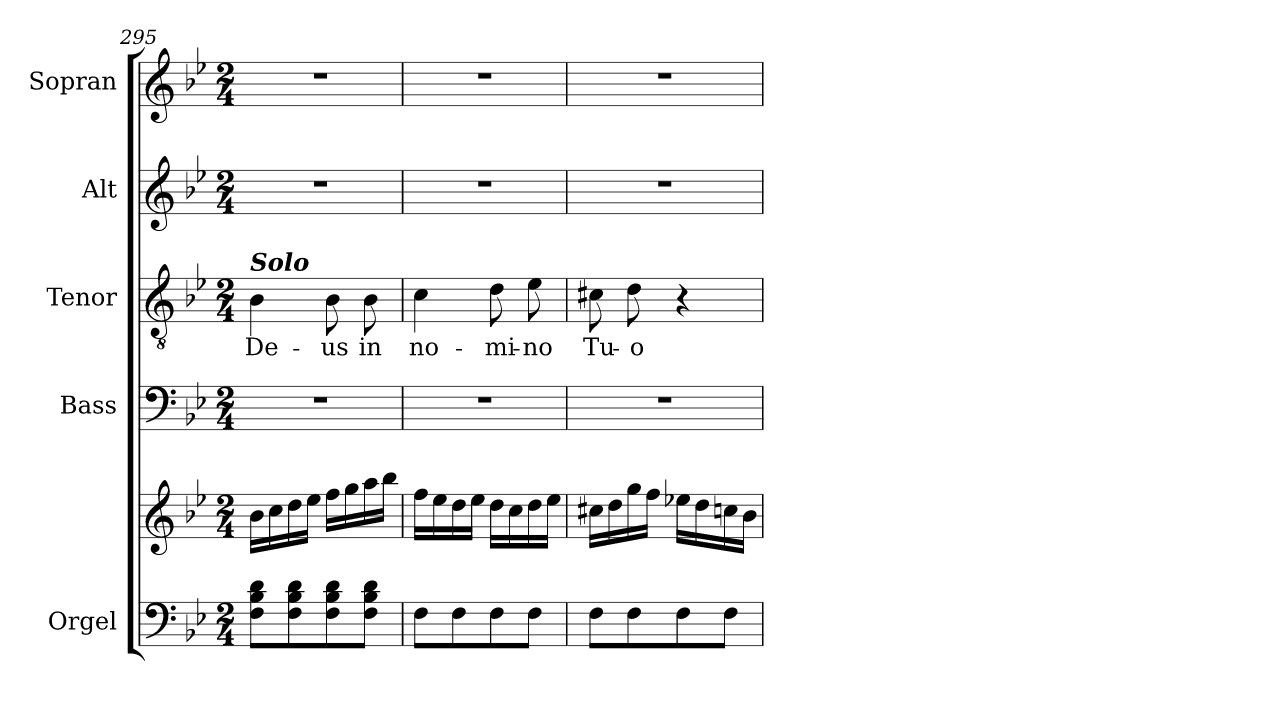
**kern	**kern	**kern	**kern	**text	**kern	**kern
*part5	*part5	*part4	*part3	*part3	*part2	*part1
*staff6	*staff5	*staff4	*staff3	*staff3	*staff2	*staff1
*I"Orgel	*	*I"Bass	*I"Tenor	*	*I"Alt	*I"Sopran
*I'Org.	*	*I'B.	*I'T.	*	*I'A.	*I'S.
*clefF4	*clefG2	*clefF4	*clefGv2	*	*clefG2	*clefG2
*k[b-e-]	*k[b-e-]	*k[b-e-]	*k[b-e-]	*	*k[b-e-]	*k[b-e-]
*B-:	*B-:	*B-:	*B-:	*	*B-:	*B-:
*M2/4	*M2/4	*M2/4	*M2/4	*	*M2/4	*M2/4
=295	=295	=295	=295	=295	=295	=295
!	!	!	!LO:TX:a:Bi:t=Solo	!	!	!
!	!	!	!	!LO:LY:b	!	!
8F\ 8B-\ 8d\L	16b-\LL	2r	4B-\	De-	2r	2r
.	16cc\	.	.	.	.	.
8F\ 8B-\ 8d\	16dd\	.	.	.	.	.
.	16ee-\JJ	.	.	.	.	.
!	!	!	!	!LO:LY:b	!	!
8F\ 8B-\ 8d\	16ff\LL	.	8B-\	-us	.	.
.	16gg\	.	.	.	.	.
!	!	!	!	!LO:LY:b	!	!
8F\ 8B-\ 8d\J	16aa\	.	8B-\	in	.	.
.	16bb-\JJ	.	.	.	.	.
=296	=296	=296	=296	=296	=296	=296
!	!	!	!	!LO:LY:b	!	!
8F\L	16ff\LL	2r	4c\	no-	2r	2r
.	16ee-\	.	.	.	.	.
8F\	16dd\	.	.	.	.	.
.	16ee-\JJ	.	.	.	.	.
!	!	!	!	!LO:LY:b	!	!
8F\	16dd\LL	.	8d\	-mi-	.	.
.	16cc\	.	.	.	.	.
!	!	!	!	!LO:LY:b	!	!
8F\J	16dd\	.	8e-\	-no	.	.
.	16ee-\JJ	.	.	.	.	.
=297	=297	=297	=297	=297	=297	=297
!	!	!	!	!LO:LY:b	!	!
8F\L	16cc#X\LL	2r	8c#X\	Tu-	2r	2r
.	16dd\	.	.	.	.	.
!	!	!	!	!LO:LY:b	!	!
8F\	16gg\	.	8d\	-o	.	.
.	16ff\JJ	.	.	.	.	.
8F\	16ee-X\LL	.	4r	.	.	.
.	16dd\	.	.	.	.	.
8F\J	16ccn\	.	.	.	.	.
.	16b-\JJ	.	.	.	.	.
=	=	=	=	=	=	=
*-	*-	*-	*-	*-	*-	*-
